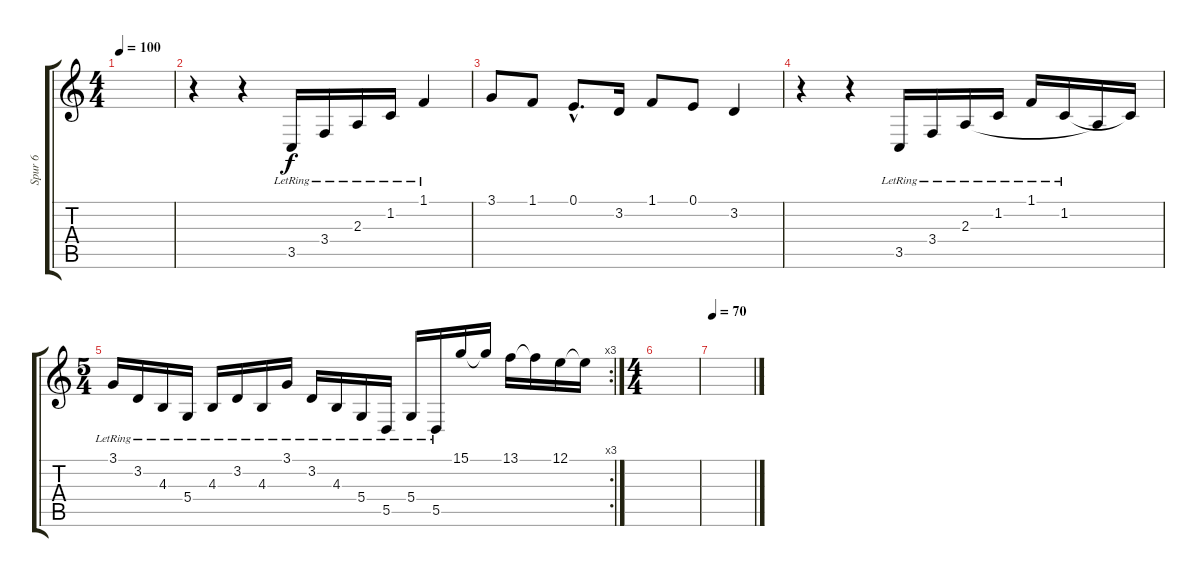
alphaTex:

\track ("Spur 6" "Spur 6") {instrument orchestralharp}
\staff {score tabs}
\tuning (E4 B3 G3 D3 A2 E2) {hide}
\ts (4 4)
\tempo 100
\clef g2
\ks c
|
r.4 r.4 3.5{lr}.16 3.4{lr}.16 2.3{lr}.16 1.2{lr}.16 1.1{lr}.4 |
3.1.8{balance 5} 1.1.8 0.1{hac}.8{d} 3.2.16 1.1.8 0.1.8 3.2.4 |
r.4{balance 10} r.4 3.5{lr}.16 3.4{lr}.16 2.3{lr}.16 1.2{lr}.16 1.1{lr}.16 1.2{lr}.16 2.3{t}.16 1.2{t}.16 |
\rc 3
\ts (5 4)
3.1{lr}.16{balance 4} 3.2{lr}.16 4.3{lr}.16 5.4{lr}.16{balance 7} 4.3{lr}.16 3.2{lr}.16 4.3{lr}.16 3.1{lr}.16{balance 11} 3.2{lr}.16 4.3{lr}.16 5.4{lr}.16 5.5{lr}.16 5.4{lr}.16 5.5{lr}.16 15.1.16{balance 13} 15.1{t}.16 13.1.16 13.1{t}.16 12.1.16{balance 3} 12.1{t}.16 |
\ts (4 4)
|
\tempo 70
